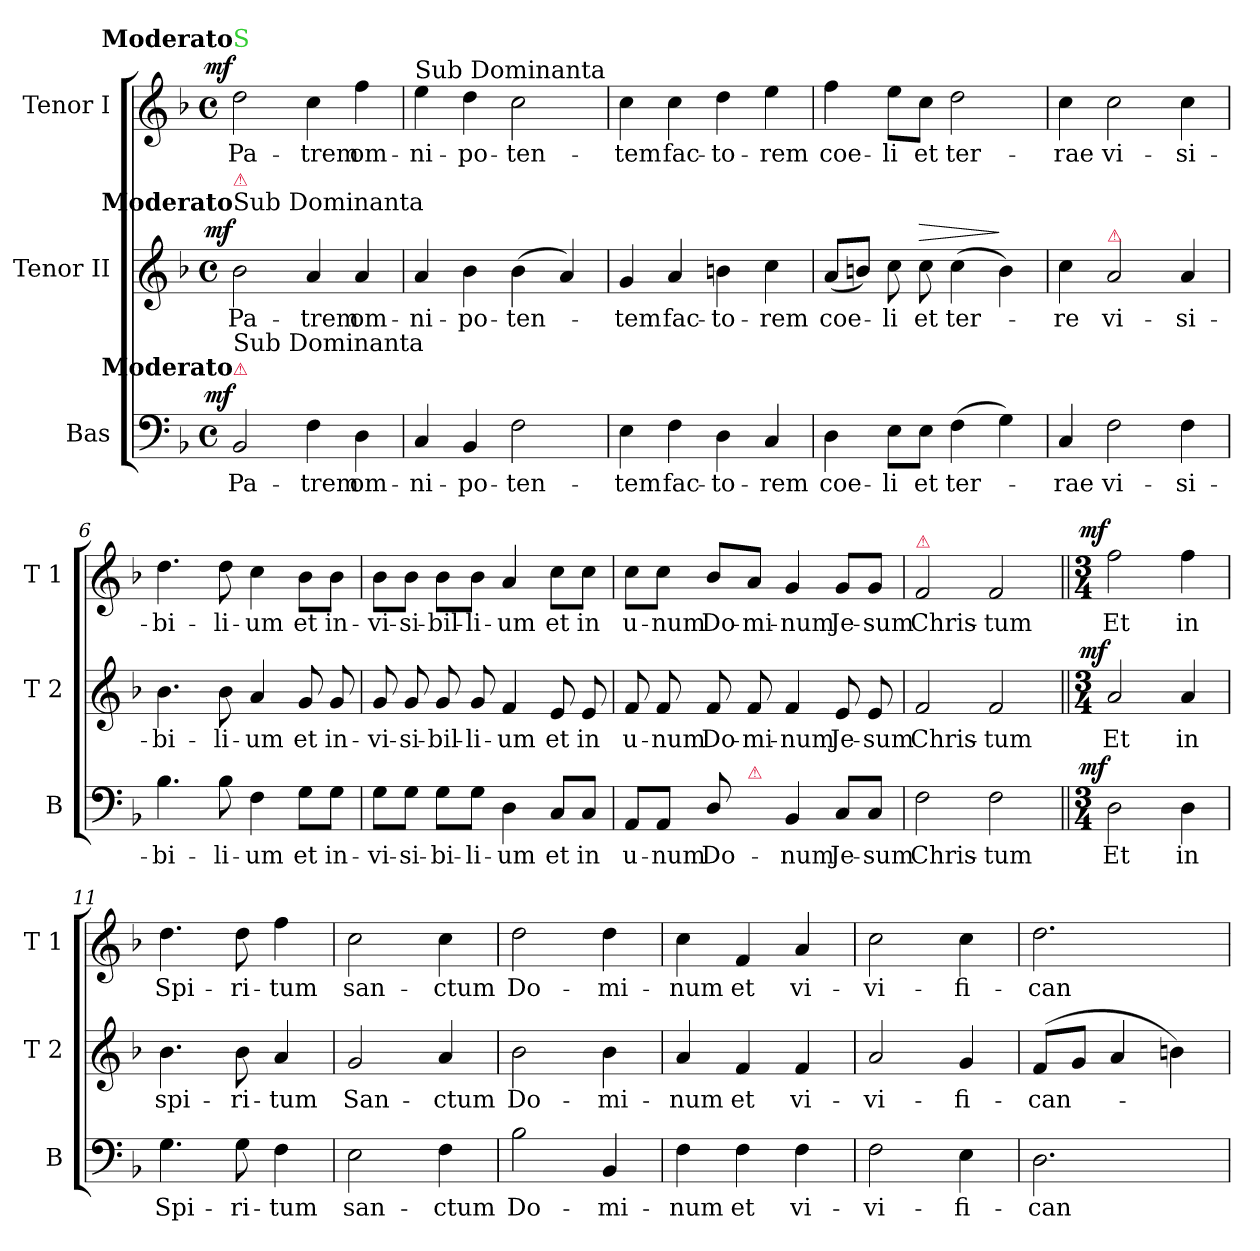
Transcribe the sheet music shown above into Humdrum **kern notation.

**kern	**text	**dynam	**kern	**text	**dynam	**kern	**text	**dynam
*part3	*part3	*part3	*part2	*part2	*part2	*part1	*part1	*part1
*staff3	*staff3	*staff3	*staff2	*staff2	*staff2	*staff1	*staff1	*staff1
*I"Bas	*	*	*I"Tenor II	*	*	*I"Tenor I	*	*
*I'B	*	*	*I'T 2	*	*	*I'T 1	*	*
*clefF4	*	*	*clefG2	*	*	*clefG2	*	*
*k[b-]	*	*	*k[b-]	*	*	*k[b-]	*	*
*M4/4	*	*	*M4/4	*	*	*M4/4	*	*
*met(c)	*	*	*met(c)	*	*	*met(c)	*	*
=1	=1	=1	=1	=1	=1	=1	=1	=1
!	!	!	!	!	!	!LO:TX:a:color=limegreen:t=S	!	!
!	!	!	!	!	!	!LO:TX:a:B:rj:t=Moderato	!	!
!	!	!	!LO:TX:a:t=Sub Dominanta	!	!	!	!	!
!	!	!	!LO:TX:a:color=crimson:t=⚠	!	!	!	!	!
!	!	!	!LO:TX:a:B:rj:t=Moderato	!	!	!	!	!
!LO:TX:a:color=crimson:t=⚠	!	!	!	!	!	!	!	!
!LO:TX:a:t=Sub Dominanta	!	!	!	!	!	!	!	!
!LO:TX:a:B:rj:t=Moderato	!	!	!	!	!	!	!	!
!	!	!LO:DY:a:rj	!	!	!LO:DY:a:rj	!	!	!LO:DY:b:rj
2BB-/	Pa-	mf	2b-\	Pa-	mf	2dd\	Pa-	mf
4F\	-trem	.	4a/	-trem	.	4cc\	-trem	.
4D\	om-	.	4a/	om-	.	4ff\	om-	.
=2	=2	=2	=2	=2	=2	=2	=2	=2
!	!	!	!	!	!	!LO:TX:a:t=Sub Dominanta	!	!
4C/	-ni-	.	4a/	-ni-	.	4ee\	-ni-	.
4BB-/	-po-	.	4b-\	-po-	.	4dd\	-po-	.
2F\	-ten-	.	(<4b-\	-ten-	.	2cc\	-ten-	.
.	.	.	4a/)	.	.	.	.	.
=3	=3	=3	=3	=3	=3	=3	=3	=3
4E\	-tem	.	4g/	-tem	.	4cc\	-tem	.
4F\	fac-	.	4a/	fac-	.	4cc\	fac-	.
4D\	-to-	.	4bn\	-to-	.	4dd\	-to-	.
4C/	-rem	.	4cc\	-rem	.	4ee\	-rem	.
=4	=4	=4	=4	=4	=4	=4	=4	=4
4D\	coe-	.	(8a/L	coe-	.	4ff\	coe-	.
.	.	.	8bn/J)	.	.	.	.	.
8E\L	-li	.	8cc\	-li	.	8ee\L	-li	.
!	!	!	!	!	!LO:HP:a	!	!	!
8E\J	et	.	8cc\	et	>	8cc\J	et	.
(4F\	ter-	.	(4cc\	ter-	.	2dd\	ter-	.
4G\)	.	.	4b\)	.	]	.	.	.
=5	=5	=5	=5	=5	=5	=5	=5	=5
4C/	-rae	.	4cc\	-re	.	4cc\	-rae	.
!	!	!	!LO:TX:a:color=crimson:t=⚠	!	!	!	!	!
2F\	vi-	.	2a/	vi-	.	2cc\	vi-	.
4F\	-si-	.	4a/	-si-	.	4cc\	-si-	.
=6	=6	=6	=6	=6	=6	=6	=6	=6
4.B-\	-bi-	.	4.b-\	-bi-	.	4.dd\	-bi-	.
8B-\	-li-	.	8b-\	-li-	.	8dd\	-li-	.
4F\	-um	.	4a/	-um	.	4cc\	-um	.
8G\L	et	.	8g/	et	.	8b-\L	et	.
8G\J	in-	.	8g/	in-	.	8b-\J	in-	.
=7	=7	=7	=7	=7	=7	=7	=7	=7
8G\L	-vi-	.	8g/	-vi-	.	8b-\L	-vi-	.
8G\J	-si-	.	8g/	-si-	.	8b-\J	-si-	.
8G\L	-bi-	.	8g/	-bil-	.	8b-\L	-bil-	.
8G\J	-li-	.	8g/	-li-	.	8b-\J	-li-	.
4D\	-um	.	4f/	-um	.	4a/	-um	.
8C/L	et	.	8e/	et	.	8cc\L	et	.
8C/J	in	.	8e/	in	.	8cc\J	in	.
=8	=8	=8	=8	=8	=8	=8	=8	=8
8AA/L	u-	.	8f/	u-	.	8cc\L	u-	.
8AA/J	-num	.	8f/	-num	.	8cc\J	-num	.
8D/	Do-	.	8f/	Do-	.	8b-/L	Do-	.
!LO:TX:a:color=crimson:t=⚠	!	!	!	!	!	!	!	!
8ryy	.	.	8f/	mi-	.	8a/J	mi-	.
4BB-/	-num	.	4f/	-num	.	4g/	-num	.
8C/L	Je-	.	8e/	Je-	.	8g/L	Je-	.
8C/J	-sum	.	8e/	-sum	.	8g/J	-sum	.
=9	=9	=9	=9	=9	=9	=9	=9	=9
!	!	!	!	!	!	!LO:TX:a:color=crimson:t=⚠	!	!
2F\	Chris-	.	2f/	Chris-	.	2f/	Chris-	.
2F\	-tum	.	2f/	-tum	.	2f/	-tum	.
=10||	=10||	=10||	=10||	=10||	=10||	=10||	=10||	=10||
*M3/4	*	*	*M3/4	*	*	*M3/4	*	*
!	!	!LO:DY:a:rj	!	!	!LO:DY:a:rj	!	!	!LO:DY:a:rj
2D\	Et	mf	2a/	Et	mf	2ff\	Et	mf
4D\	in	.	4a/	in	.	4ff\	in	.
=11	=11	=11	=11	=11	=11	=11	=11	=11
4.G\	Spi-	.	4.b-\	spi-	.	4.dd\	Spi-	.
8G\	-ri-	.	8b-\	-ri-	.	8dd\	-ri-	.
4F\	-tum	.	4a/	-tum	.	4ff\	-tum	.
=12	=12	=12	=12	=12	=12	=12	=12	=12
2E\	san-	.	2g/	San-	.	2cc\	san-	.
4F\	-ctum	.	4a/	-ctum	.	4cc\	-ctum	.
=13	=13	=13	=13	=13	=13	=13	=13	=13
2B-\	Do-	.	2b-\	Do-	.	2dd\	Do-	.
4BB-/	-mi-	.	4b-\	-mi-	.	4dd\	-mi-	.
=14	=14	=14	=14	=14	=14	=14	=14	=14
4F\	-num	.	4a/	-num	.	4cc\	-num	.
4F\	et	.	4f/	et	.	4f/	et	.
4F\	vi-	.	4f/	vi-	.	4a/	vi-	.
=15	=15	=15	=15	=15	=15	=15	=15	=15
2F\	-vi-	.	2a/	-vi-	.	2cc\	-vi-	.
4E\	-fi-	.	4g/	-fi-	.	4cc\	-fi-	.
=16	=16	=16	=16	=16	=16	=16	=16	=16
2.D\	-can-	.	(<8f/L	-can-	.	2.dd\	-can-	.
.	.	.	8g/J	.	.	.	.	.
.	.	.	4a/	.	.	.	.	.
.	.	.	4bn\)	.	.	.	.	.
=	=	=	=	=	=	=	=	=
*-	*-	*-	*-	*-	*-	*-	*-	*-
